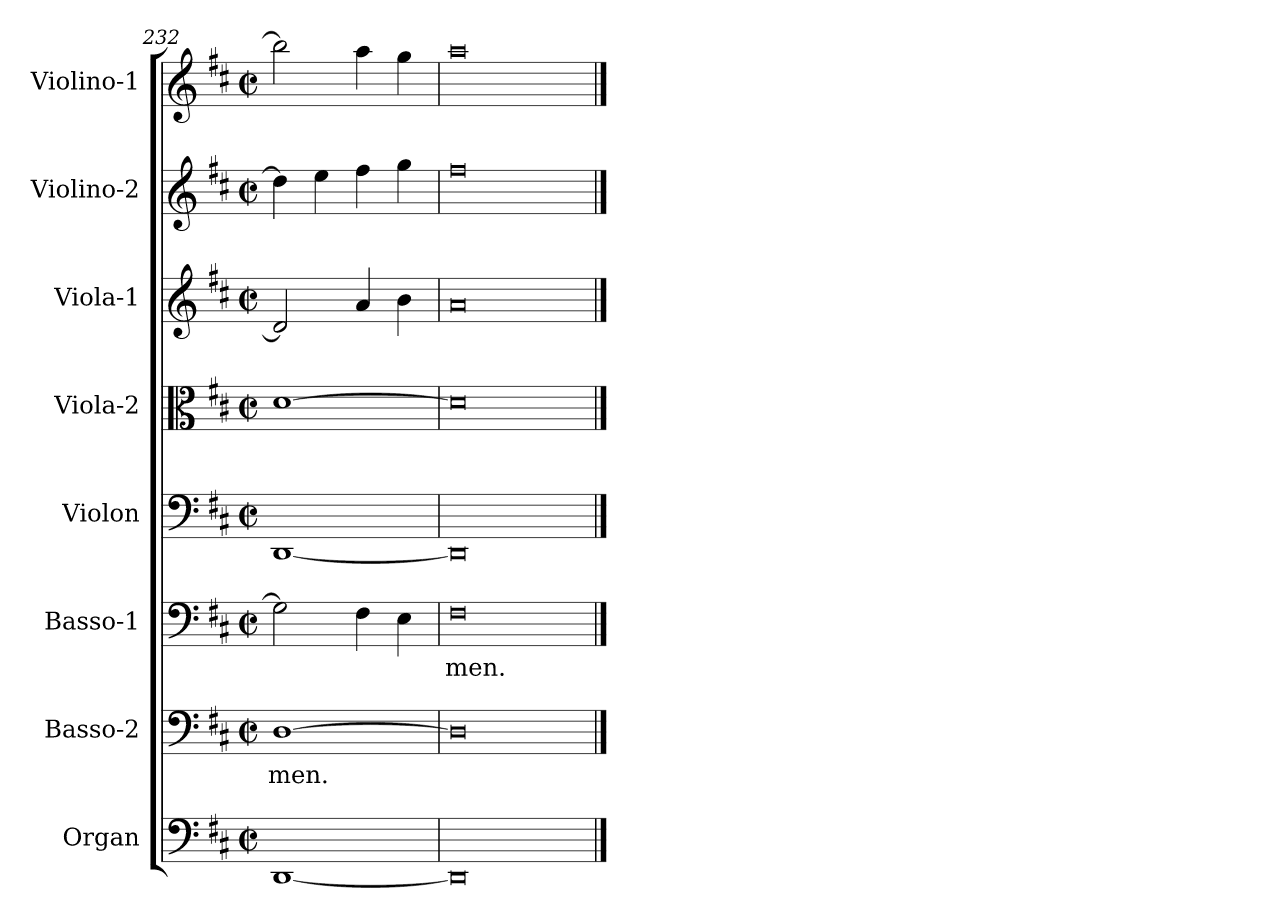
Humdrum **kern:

**kern	**kern	**text	**kern	**text	**kern	**kern	**kern	**kern	**kern
*part8	*part7	*part7	*part6	*part6	*part5	*part4	*part3	*part2	*part1
*staff8	*staff7	*staff7	*staff6	*staff6	*staff5	*staff4	*staff3	*staff2	*staff1
*I"Organ	*I"Basso-2	*	*I"Basso-1	*	*I"Violon	*I"Viola-2	*I"Viola-1	*I"Violino-2	*I"Violino-1
*I'Org	*I'B2	*	*I'B1	*	*I'Vn	*I'Va-2	*I'Va-1	*I'Vi-2	*I'Vi-1
*clefF4	*clefF4	*	*clefF4	*	*clefF4	*clefC3	*clefG2	*clefG2	*clefG2
*k[f#c#]	*k[f#c#]	*	*k[f#c#]	*	*k[f#c#]	*k[f#c#]	*k[f#c#]	*k[f#c#]	*k[f#c#]
*D:	*D:	*	*D:	*	*D:	*D:	*D:	*D:	*D:
*M2/2	*M2/2	*	*M2/2	*	*M2/2	*M2/2	*M2/2	*M2/2	*M2/2
*met(c|)	*met(c|)	*	*met(c|)	*	*met(c|)	*met(c|)	*met(c|)	*met(c|)	*met(c|)
=232	=232	=232	=232	=232	=232	=232	=232	=232	=232
!	!	!LO:LY:b	!	!	!	!	!	!	!
[<1DD	[>1D	-men.	2G\]	.	[<1DD	[>1d	2d/]	4dd\]	2bb\]
.	.	.	.	.	.	.	.	4ee\	.
.	.	.	4F#\	.	.	.	4a/	4ff#\	4aa\
.	.	.	4E\	.	.	.	4b\	4gg\	4gg\
=233	=233	=233	=233	=233	=233	=233	=233	=233	=233
!	!	!	!	!LO:LY:b	!	!	!	!	!
0DD]	0D]	.	0F#	-men.	0DD]	0d]	0a	0ff#	0aa
==	==	==	==	==	==	==	==	==	==
*-	*-	*-	*-	*-	*-	*-	*-	*-	*-
